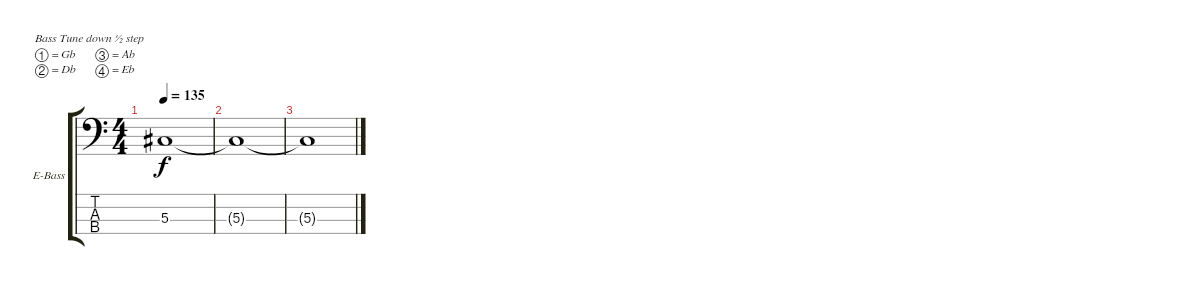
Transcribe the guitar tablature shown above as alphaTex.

\bracketExtendMode groupsimilarinstruments
\firstSystemTrackNameOrientation horizontal
\otherSystemsTrackNameOrientation horizontal
\track ("Joe Principe - Bass" "E-Bass") {instrument electricbassfinger}
\staff {score tabs}
\tuning (Gb2 Db2 Ab1 Eb1)
\ts (4 4)
\tempo 135
\clef f4
\ks c
5.3.1{dy f} |
5.3{t}.1 |
5.3{t}.1
